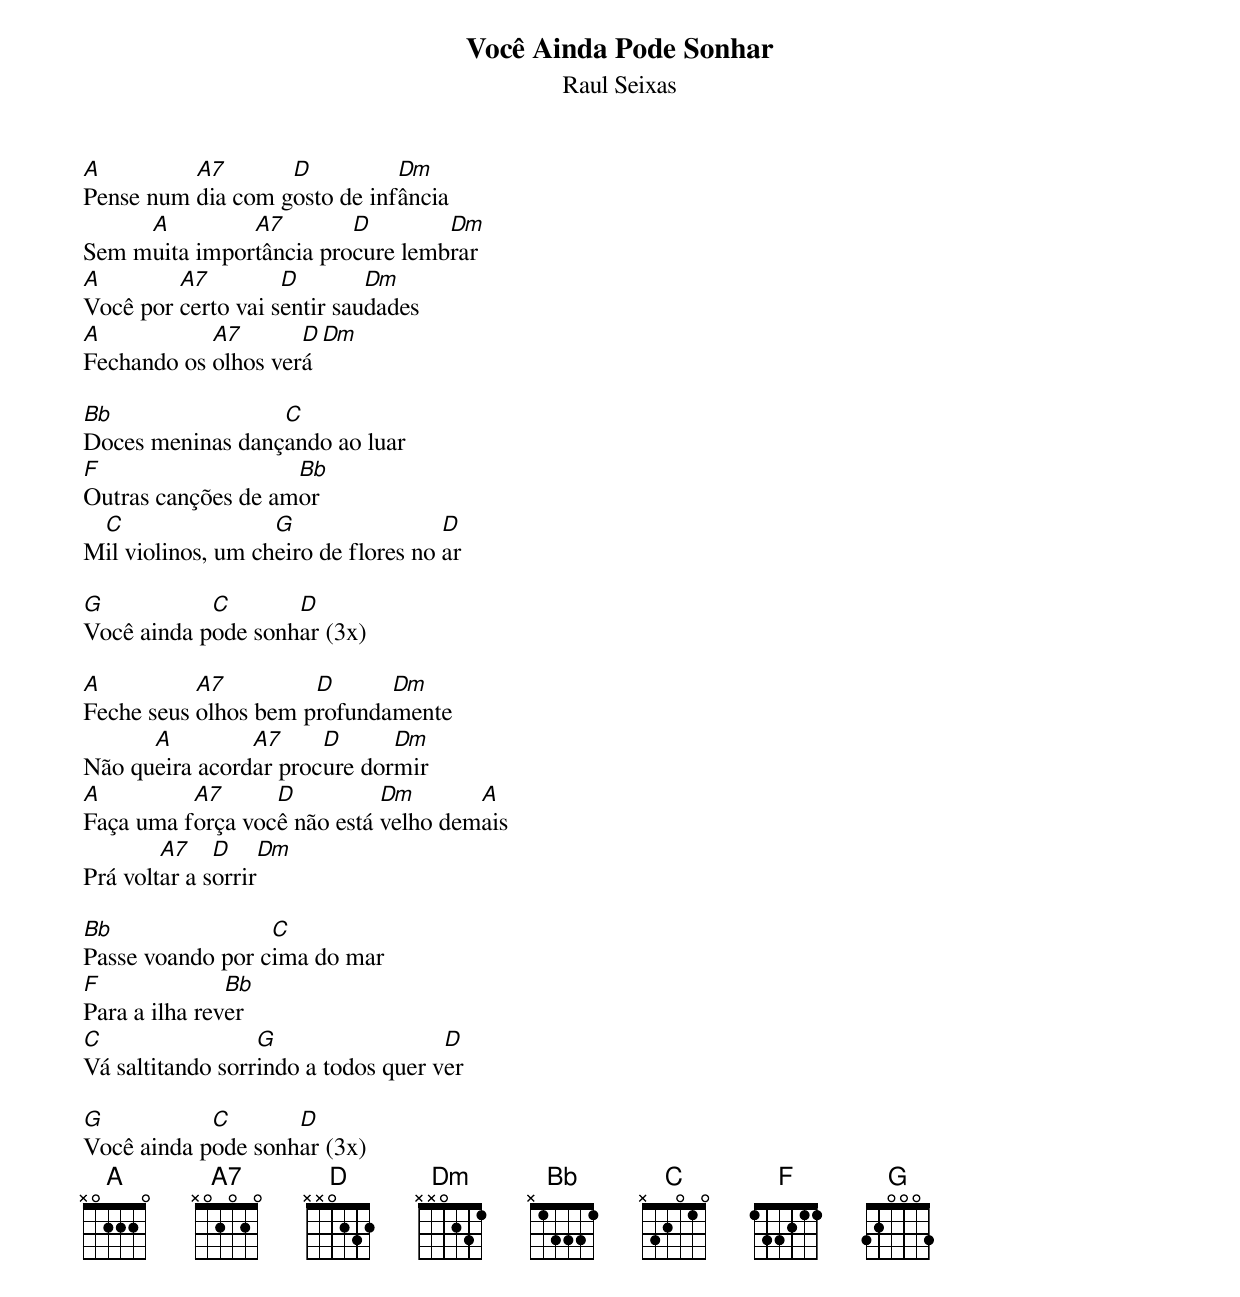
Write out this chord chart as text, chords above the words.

Você Ainda Pode Sonhar
Raul Seixas

A         A7       D          Dm
Pense num dia com gosto de infância
     A         A7        D        Dm
Sem muita importância procure lembrar
A        A7         D        Dm
Você por certo vai sentir saudades
A           A7       D  Dm
Fechando os olhos verá

Bb                C
Doces meninas dançando ao luar
F                   Bb
Outras canções de amor
 C                 G                 D
Mil violinos, um cheiro de flores no ar

G           C       D
Você ainda pode sonhar (3x)

A          A7         D      Dm
Feche seus olhos bem profundamente
      A         A7     D      Dm
Não queira acordar procure dormir
A         A7      D          Dm       A
Faça uma força você não está velho demais
        A7    D      Dm
Prá voltar a sorrir

Bb                C
Passe voando por cima do mar
F              Bb
Para a ilha rever
C                 G                  D
Vá saltitando sorrindo a todos quer ver

G           C       D
Você ainda pode sonhar (3x)
